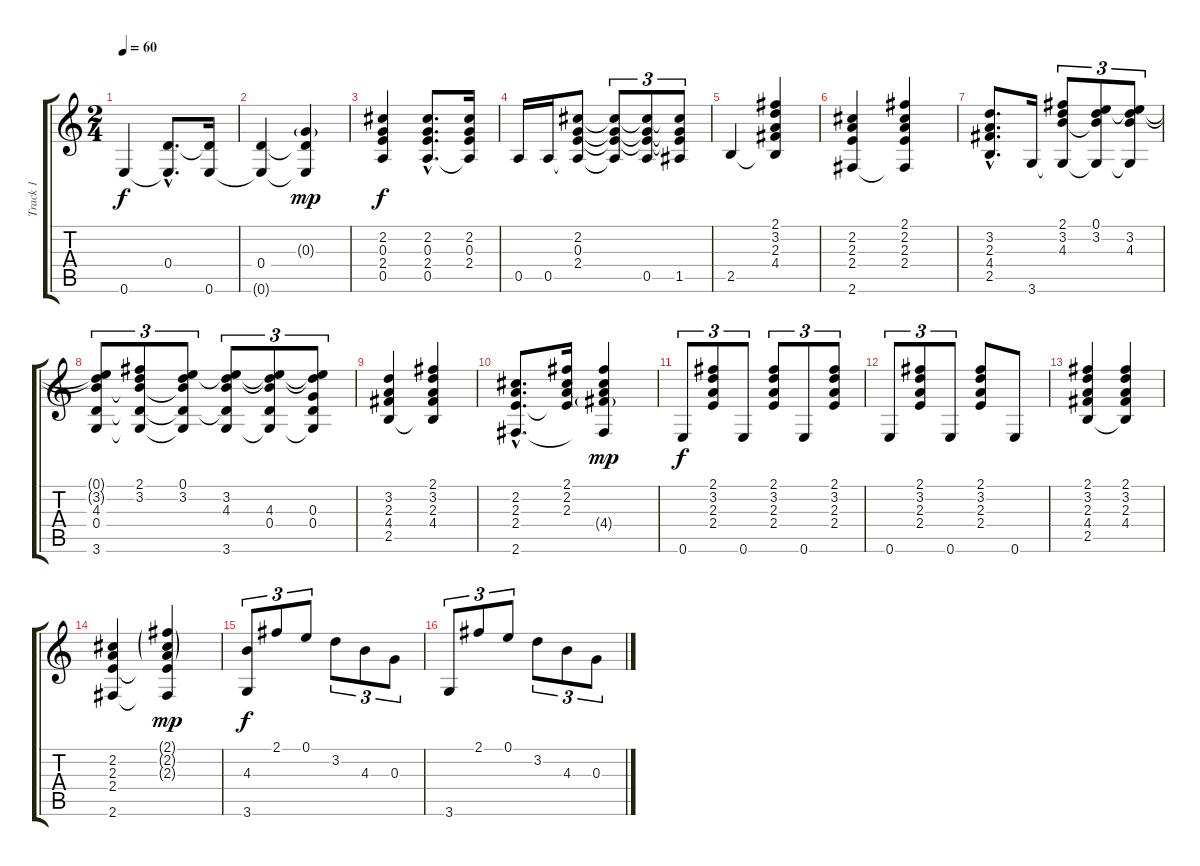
\track ("Track 1" "Track 1") {instrument acousticguitarnylon}
\staff {score tabs}
\tuning (E4 B3 G3 D3 A2 E2) {hide}
\ts (2 4)
\tempo 60
\clef g2
\ks c
0.6.4{dy f} (0.4{hac} 0.6{hac t}).8{d} (0.4{t} 0.6).16 |
(0.4 0.6{t}).4 (0.3{g} 0.4{t} 0.6{t}).4{dy mp} |
(2.2 0.3 2.4 0.5).4{dy f} (2.2{hac} 0.3{hac} 2.4{hac} 0.5{hac}).8{d} (2.2 0.3 2.4 0.5{t}).16 |
0.5.16 0.5.16 (2.2 0.3 2.4 0.5{t}).8 (2.2{t} 0.3{t} 2.4{t} 0.5{t}).8{tu (3 2)} (2.2{t} 0.3{t} 2.4{t} 0.5).8{tu (3 2)} (2.2{t} 0.3{t} 2.4{t} 1.5).8{tu (3 2)} |
2.5.4 (2.1 3.2 2.3 4.4 2.5{t}).4 |
(2.2 2.3 2.4 2.6).4 (2.1 2.2 2.3 2.4 2.6{t}).4 |
(3.2{hac} 2.3{hac} 4.4{hac} 2.5{hac}).8{d} 3.6.16 (2.1 3.2 4.3 3.6{t}).8{tu (3 2)} (0.1 3.2 4.3{t} 3.6{t}).8{tu (3 2)} (0.1{t} 3.2 4.3 3.6{t}).8{tu (3 2)} |
(0.1{t} 3.2{t} 4.3 0.4 3.6).8{tu (3 2)} (2.1 3.2 4.3{t} 0.4{t} 3.6{t}).8{tu (3 2)} (0.1 3.2 4.3{t} 0.4{t} 3.6{t}).8{tu (3 2)} (0.1{t} 3.2 4.3 0.4{t} 3.6).8{tu (3 2)} (0.1{t} 3.2{t} 4.3 0.4 3.6{t}).8{tu (3 2)} (0.1{t} 3.2{t} 0.3 0.4 3.6{t}).8{tu (3 2)} |
(3.2 2.3 4.4 2.5).4 (2.1 3.2 2.3 4.4 2.5{t}).4 |
(2.2{hac} 2.3{hac} 2.4{hac} 2.6{hac}).8{d} (2.1 2.2 2.3 2.4{t}).16 (2.1{t} 2.2{t} 2.3{t} 4.4{g} 2.6{t}).4{dy mp} |
0.6.8{tu (3 2) dy f} (2.1 3.2 2.3 2.4).8{tu (3 2)} 0.6.8{tu (3 2)} (2.1 3.2 2.3 2.4).8{tu (3 2)} 0.6.8{tu (3 2)} (2.1 3.2 2.3 2.4).8{tu (3 2)} |
0.6.8{tu (3 2)} (2.1 3.2 2.3 2.4).8{tu (3 2)} 0.6.8{tu (3 2)} (2.1 3.2 2.3 2.4).8 0.6.8 |
(2.1 3.2 2.3 4.4 2.5).4 (2.1 3.2 2.3 4.4 2.5{t}).4 |
(2.2 2.3 2.4 2.6).4 (2.1{g} 2.2{g} 2.3{g} 2.4{t} 2.6{t}).4{dy mp} |
(4.3 3.6).8{tu (3 2) dy f} 2.1.8{tu (3 2)} 0.1.8{tu (3 2)} 3.2.8{tu (3 2)} 4.3.8{tu (3 2)} 0.3.8{tu (3 2)} |
3.6.8{tu (3 2)} 2.1.8{tu (3 2)} 0.1.8{tu (3 2)} 3.2.8{tu (3 2)} 4.3.8{tu (3 2)} 0.3.8{tu (3 2)}
